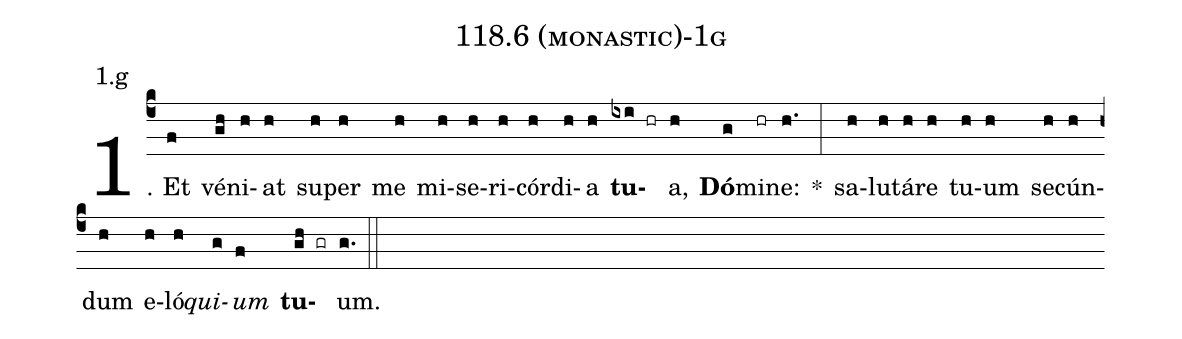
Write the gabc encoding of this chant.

name: 118.6 (monastic)-1g;
annotation: 1.g;
%%
(c4)1. Et(f) vé(gh)ni(h)at(h) su(h)per(h) me(h) mi(h)se(h)ri(h)cór(h)di(h)a(h) <b>tu</b>(ixi hr)a,(h) <b>Dó</b>(g)mi(hr)ne:(h.) *(:) sa(h)lu(h)tá(h)re(h) tu(h)um(h) se(h)cún(h)dum(h) e(h)ló(h)<i>qui</i>(g)<i>um</i>(f) <b>tu</b>(gh gr)um.(g.) (::)
